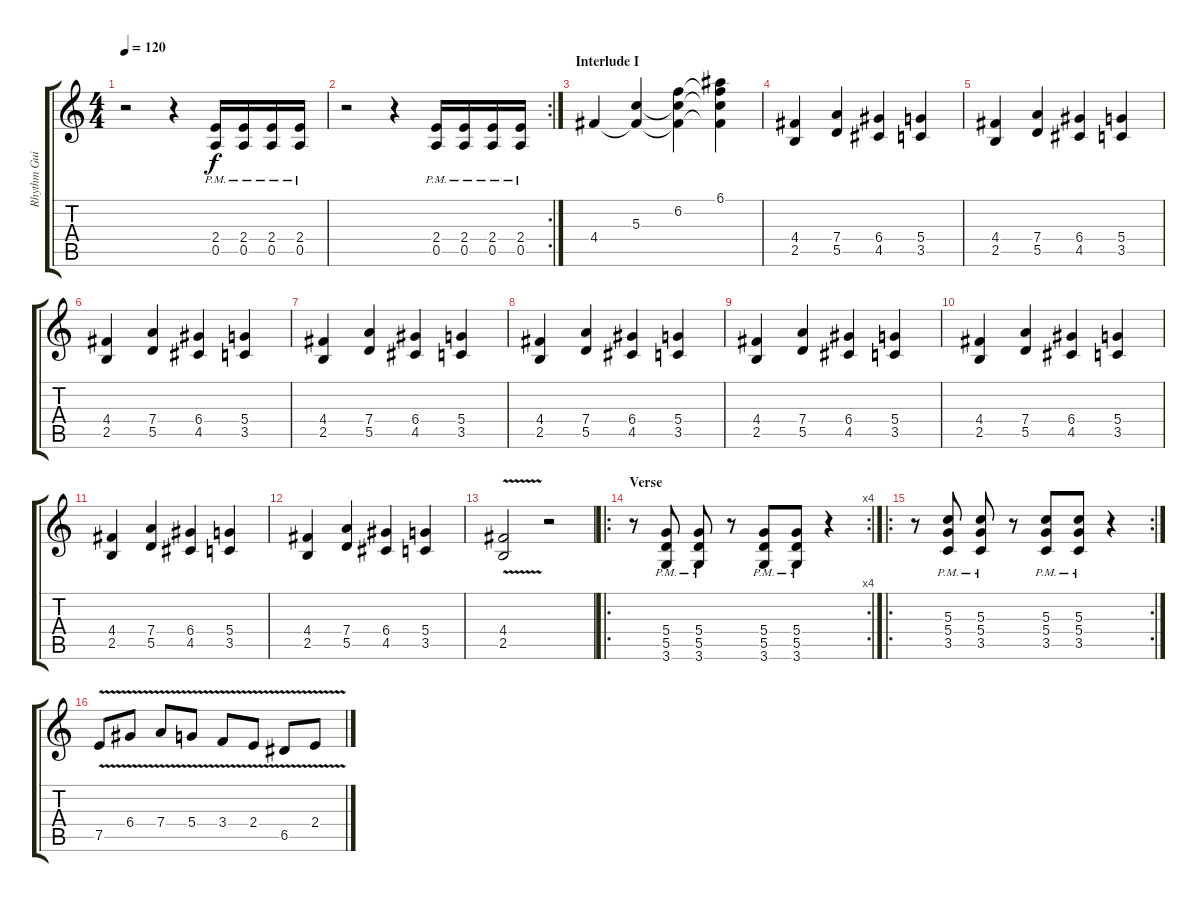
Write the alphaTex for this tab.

\track ("Rhythm Guitar" "Rhythm Gui") {instrument distortionguitar}
\staff {score tabs}
\tuning (E4 B3 G3 D3 A2 E2) {hide}
\ts (4 4)
\tempo 120
\clef g2
\ks c
r.2{dy f} r.4 (2.4{pm} 0.5{pm}).16 (2.4{pm} 0.5{pm}).16 (2.4{pm} 0.5{pm}).16 (2.4{pm} 0.5{pm}).16 |
\rc 2
r.2 r.4 (2.4{pm} 0.5{pm}).16 (2.4{pm} 0.5{pm}).16 (2.4{pm} 0.5{pm}).16 (2.4{pm} 0.5{pm}).16 |
\section ("" "Interlude I")
4.4.4 (5.3 4.4{t}).4 (6.2 5.3{t} 4.4{t}).4 (6.1 6.2{t} 5.3{t} 4.4{t}).4 |
(4.4 2.5).4 (7.4 5.5).4 (6.4 4.5).4 (5.4 3.5).4 |
(4.4 2.5).4 (7.4 5.5).4 (6.4 4.5).4 (5.4 3.5).4 |
(4.4 2.5).4 (7.4 5.5).4 (6.4 4.5).4 (5.4 3.5).4 |
(4.4 2.5).4 (7.4 5.5).4 (6.4 4.5).4 (5.4 3.5).4 |
(4.4 2.5).4 (7.4 5.5).4 (6.4 4.5).4 (5.4 3.5).4 |
(4.4 2.5).4 (7.4 5.5).4 (6.4 4.5).4 (5.4 3.5).4 |
(4.4 2.5).4 (7.4 5.5).4 (6.4 4.5).4 (5.4 3.5).4 |
(4.4 2.5).4 (7.4 5.5).4 (6.4 4.5).4 (5.4 3.5).4 |
(4.4 2.5).4 (7.4 5.5).4 (6.4 4.5).4 (5.4 3.5).4 |
(4.4{v} 2.5{v}).2 r.2 |
\ro
\rc 4
\section ("" "Verse")
r.8 (5.4{pm} 5.5{pm} 3.6{pm}).8 (5.4{pm} 5.5{pm} 3.6{pm}).8 r.8 (5.4{pm} 5.5{pm} 3.6{pm}).8 (5.4{pm} 5.5{pm} 3.6{pm}).8 r.4 |
\ro
\rc 2
r.8 (5.3{pm} 5.4{pm} 3.5{pm}).8 (5.3{pm} 5.4{pm} 3.5{pm}).8 r.8 (5.3{pm} 5.4{pm} 3.5{pm}).8 (5.3{pm} 5.4{pm} 3.5{pm}).8 r.4 |
7.5{v}.8 6.4{v}.8 7.4{v}.8 5.4{v}.8 3.4{v}.8 2.4{v}.8 6.5{v}.8 2.4{v}.8
